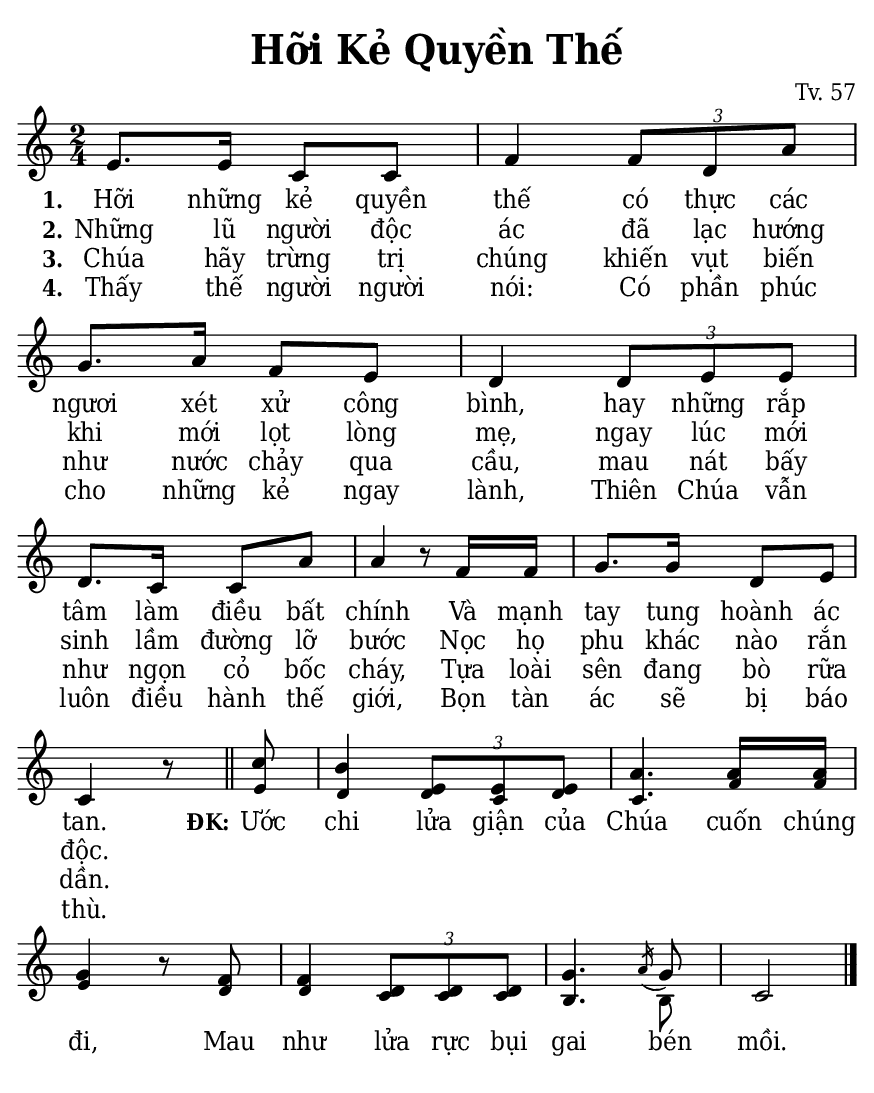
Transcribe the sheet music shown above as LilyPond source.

% Cài đặt chung\
\version "2.22.1"
\include "english.ly"

\header {
  title = \markup { \fontsize #1 "Hỡi Kẻ Quyền Thế" }
  composer = "Tv. 57"
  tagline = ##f
}

% Nhạc phiên khúc
nhacPhienKhucSop = \relative c' {
  e8. e16 c8 c |
  f4 \tuplet 3/2 { f8 d a' } |
  g8. a16 f8 e |
  d4 \tuplet 3/2 { d8 e e } |
  d8. c16 c8 a' |
  a4 r8 f16 f |
  g8. g16 d8 e |
  c4 r8 \bar "||"
  
  c'8 |
  b4 \tuplet 3/2 { e,8 e e } |
  a4. a16 a |
  g4 r8 f |
  f4 \tuplet 3/2 { d8 d d } |
  g4. \slashedGrace { a16 _( } g8) |
  c,2 \bar "|."
}

nhacPhienKhucAlto = \relative c' {
  R2*7
  r4.
  e8 |
  d4 \tuplet 3/2 { d8 c d } |
  c4. f16 f |
  e4 r8 d |
  d4 \tuplet 3/2 { c8 c c } |
  b4. b8 |
  c2
}

% Lời phiên khúc
loiPhienKhucSop = \lyrics {
  <<
    {
      \set stanza = "1."
      Hỡi những kẻ quyền thế
      có thực các ngươi xét xử công bình,
      hay những rắp tâm làm điều bất chính
      Và mạnh tay tung hoành ác tan.
    }
    \new Lyrics {
	    \set associatedVoice = "beSop"
	    \set stanza = "2."
	    Những lũ người độc ác đã lạc hướng
	    khi mới lọt lòng mẹ,
	    ngay lúc mới sinh lầm đường lỡ bước
	    Nọc họ phu khác nào rắn độc.
    }
    \new Lyrics {
	    \set associatedVoice = "beSop"
	    \set stanza = "3."
	    Chúa hãy trừng trị chúng
	    khiến vụt biến như nước chảy qua cầu,
	    mau nát bấy như ngọn cỏ bốc cháy,
	    Tựa loài sên đang bò rữa dần.
    }
    \new Lyrics {
	    \set associatedVoice = "beSop"
	    \set stanza = "4."
	    Thấy thế người người nói:
	    Có phần phúc cho những kẻ ngay lành,
	    Thiên Chúa vẫn luôn điều hành thế giới,
	    Bọn tàn ác sẽ bị báo thù.
    }
  >>
  \set stanza = "ĐK:"
  Ước chi lửa giận của Chúa cuốn chúng đi,
  Mau như lửa rực bụi gai bén mồi.
}

% Dàn trang
\paper {
  #(set-paper-size "a5")
  top-margin = 3\mm
  bottom-margin = 3\mm
  left-margin = 3\mm
  right-margin = 3\mm
  indent = #0
  #(define fonts
	 (make-pango-font-tree "Deja Vu Serif Condensed"
	 		       "Deja Vu Serif Condensed"
			       "Deja Vu Serif Condensed"
			       (/ 20 20)))
  print-page-number = ##f
  system-system-spacing = #'((basic-distance . 0.1) (padding . 2))
}

TongNhip = {
  \key c \major \time 2/4
  \set Timing.beamExceptions = #'()
  \set Timing.baseMoment = #(ly:make-moment 1/4)
}

% Đổi kích thước nốt cho bè phụ
notBePhu =
#(define-music-function (font-size music) (number? ly:music?)
   (for-some-music
     (lambda (m)
       (if (music-is-of-type? m 'rhythmic-event)
           (begin
             (set! (ly:music-property m 'tweaks)
                   (cons `(font-size . ,font-size)
                         (ly:music-property m 'tweaks)))
             #t)
           #f))
     music)
   music)

\score {
  \new ChoirStaff <<
    \new Staff \with {
        \consists "Merge_rests_engraver"
        printPartCombineTexts = ##f
      }
      <<
      \new Voice \TongNhip \partCombine 
        \nhacPhienKhucSop
        \notBePhu -1 { \nhacPhienKhucAlto }
      \new NullVoice = beSop \nhacPhienKhucSop
      \new Lyrics \lyricsto beSop \loiPhienKhucSop
      >>
  >>
  \layout {
    \override Lyrics.LyricSpace.minimum-distance = #2
    \override Score.BarNumber.break-visibility = ##(#f #f #f)
    \override Score.SpacingSpanner.uniform-stretching = ##t
  } 
}
